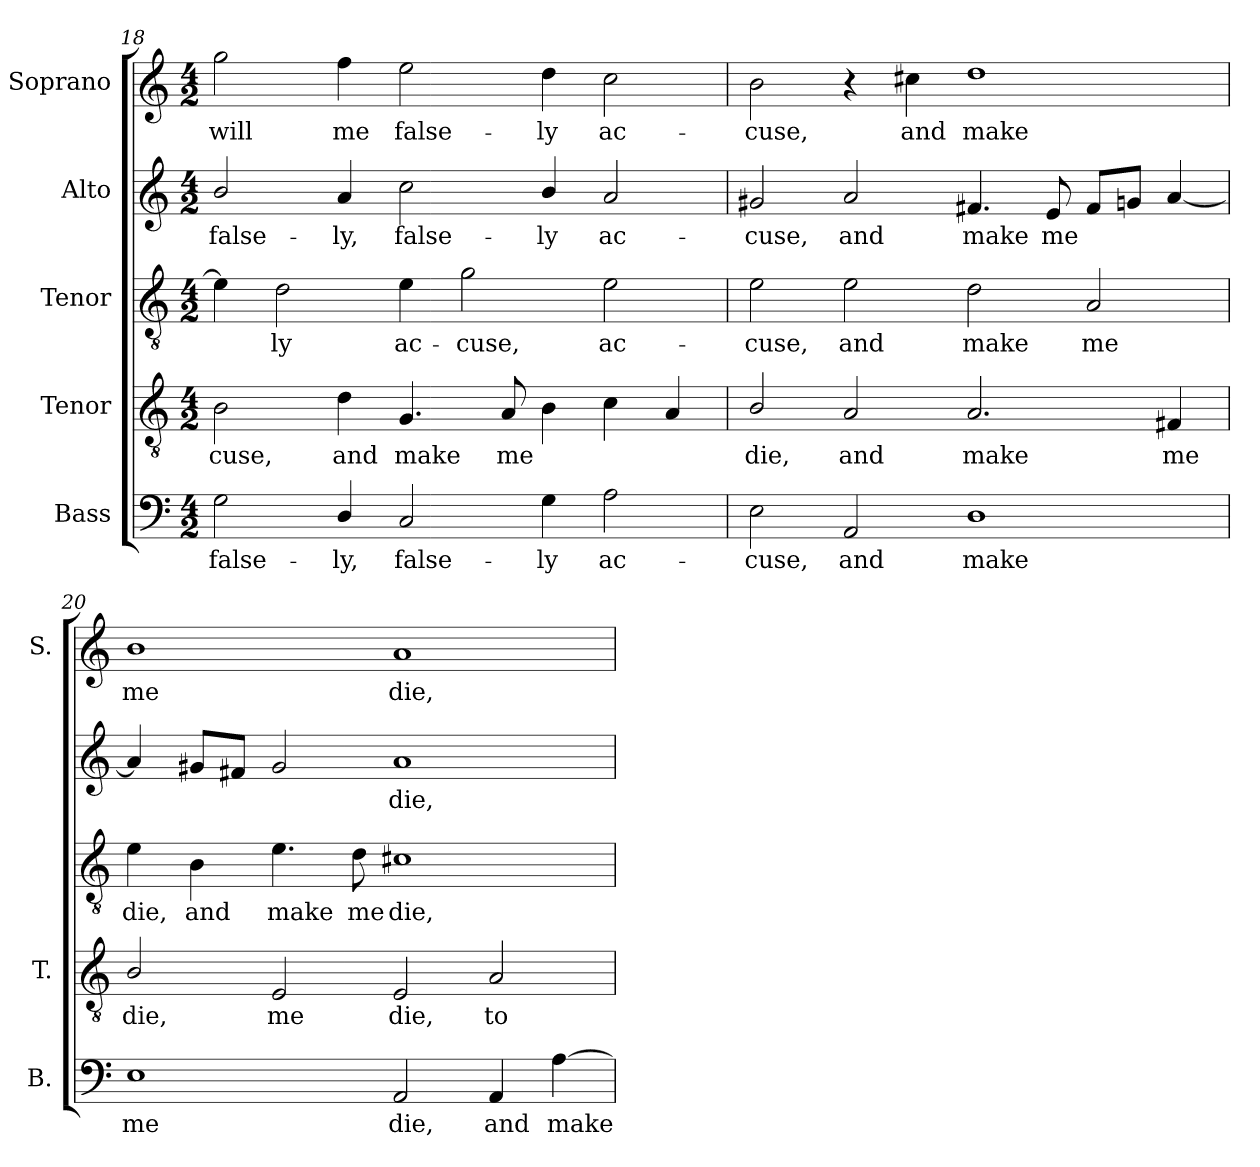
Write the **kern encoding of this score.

**kern	**text	**kern	**text	**kern	**text	**kern	**text	**kern	**text
*part5	*part5	*part4	*part4	*part3	*part3	*part2	*part2	*part1	*part1
*staff5	*staff5	*staff4	*staff4	*staff3	*staff3	*staff2	*staff2	*staff1	*staff1
*I"Bass	*	*I"Tenor	*	*I"Tenor	*	*I"Alto	*	*I"Soprano	*
*I'B.	*	*I'T.	*	*	*	*	*	*I'S.	*
!!LO:PB:g=z
*clefF4	*	*clefGv2	*	*clefGv2	*	*clefG2	*	*clefG2	*
*	*	*ITrd7c12	*	*ITrd7c12	*	*	*	*	*
*k[]	*	*k[]	*	*k[]	*	*k[]	*	*k[]	*
*C:	*	*C:	*	*C:	*	*C:	*	*C:	*
*M4/2	*	*M4/2	*	*M4/2	*	*M4/2	*	*M4/2	*
=18	=18	=18	=18	=18	=18	=18	=18	=18	=18
!	!LO:LY:b:color=#000000	!	!	!	!	!	!	!	!
!	!	!	!LO:LY:b:color=#000000	!	!	!	!	!	!
!	!	!	!	!	!	!	!LO:LY:b:color=#000000	!	!
!	!	!	!	!	!	!	!	!	!LO:LY:b:color=#000000
2Gi\	false-	2BBi\	-cuse,	4Ei\]	.	2bi/	false-	2ggi\	will
!	!	!	!	!	!LO:LY:b:color=#000000	!	!	!	!
.	.	.	.	2Di\	-ly	.	.	.	.
!	!LO:LY:b:color=#000000	!	!	!	!	!	!	!	!
!	!	!	!LO:LY:b:color=#000000	!	!	!	!	!	!
!	!	!	!	!	!	!	!LO:LY:b:color=#000000	!	!
!	!	!	!	!	!	!	!	!	!LO:LY:b:color=#000000
4Di/	-ly,	4Di\	and	.	.	4ai/	-ly,	4ffi\	me
!	!LO:LY:b:color=#000000	!	!	!	!	!	!	!	!
!	!	!	!LO:LY:b:color=#000000	!	!	!	!	!	!
!	!	!	!	!	!LO:LY:b:color=#000000	!	!	!	!
!	!	!	!	!	!	!	!LO:LY:b:color=#000000	!	!
!	!	!	!	!	!	!	!	!	!LO:LY:b:color=#000000
2Ci/	false-	4.GGi/	make	4Ei\	ac-	2cci\	false-	2eei\	false-
!	!	!	!	!	!LO:LY:b:color=#000000	!	!	!	!
.	.	.	.	2Gi\	-cuse,	.	.	.	.
!	!	!	!LO:LY:b:color=#000000	!	!	!	!	!	!
.	.	8AAi/	me	.	.	.	.	.	.
!	!LO:LY:b:color=#000000	!	!	!	!	!	!	!	!
!	!	!	!	!	!	!	!LO:LY:b:color=#000000	!	!
!	!	!	!	!	!	!	!	!	!LO:LY:b:color=#000000
4Gi\	-ly	4BBi\	.	.	.	4bi/	-ly	4ddi\	-ly
!	!LO:LY:b:color=#000000	!	!	!	!	!	!	!	!
!	!	!	!	!	!LO:LY:b:color=#000000	!	!	!	!
!	!	!	!	!	!	!	!LO:LY:b:color=#000000	!	!
!	!	!	!	!	!	!	!	!	!LO:LY:b:color=#000000
2Ai\	ac-	4Ci\	.	2Ei\	ac-	2ai/	ac-	2cci\	ac-
.	.	4AAi/	.	.	.	.	.	.	.
=19	=19	=19	=19	=19	=19	=19	=19	=19	=19
!	!LO:LY:b:color=#000000	!	!	!	!	!	!	!	!
!	!	!	!LO:LY:b:color=#000000	!	!	!	!	!	!
!	!	!	!	!	!LO:LY:b:color=#000000	!	!	!	!
!	!	!	!	!	!	!	!LO:LY:b:color=#000000	!	!
!	!	!	!	!	!	!	!	!	!LO:LY:b:color=#000000
2Ei\	-cuse,	2BBi/	die,	2Ei\	-cuse,	2g#Xi/	-cuse,	2bi\	-cuse,
!	!LO:LY:b:color=#000000	!	!	!	!	!	!	!	!
!	!	!	!LO:LY:b:color=#000000	!	!	!	!	!	!
!	!	!	!	!	!LO:LY:b:color=#000000	!	!	!	!
!	!	!	!	!	!	!	!LO:LY:b:color=#000000	!	!
2AAi/	and	2AAi/	and	2Ei\	and	2ai/	and	4r	.
!	!	!	!	!	!	!	!	!	!LO:LY:b:color=#000000
.	.	.	.	.	.	.	.	4cc#Xi\	and
!	!LO:LY:b:color=#000000	!	!	!	!	!	!	!	!
!	!	!	!LO:LY:b:color=#000000	!	!	!	!	!	!
!	!	!	!	!	!LO:LY:b:color=#000000	!	!	!	!
!	!	!	!	!	!	!	!LO:LY:b:color=#000000	!	!
!	!	!	!	!	!	!	!	!	!LO:LY:b:color=#000000
1Di	make	2.AAi/	make	2Di\	make	4.f#Xi/	make	1ddi	make
!	!	!	!	!	!	!	!LO:LY:b:color=#000000	!	!
.	.	.	.	.	.	8ei/	me	.	.
!	!	!	!	!	!LO:LY:b:color=#000000	!	!	!	!
.	.	.	.	2AAi/	me	8f#i/L	.	.	.
.	.	.	.	.	.	8gni/J	.	.	.
!	!	!	!LO:LY:b:color=#000000	!	!	!	!	!	!
.	.	4FF#Xi/	me	.	.	[4ai/	.	.	.
=20	=20	=20	=20	=20	=20	=20	=20	=20	=20
!	!LO:LY:b:color=#000000	!	!	!	!	!	!	!	!
!	!	!	!LO:LY:b:color=#000000	!	!	!	!	!	!
!	!	!	!	!	!LO:LY:b:color=#000000	!	!	!	!
!	!	!	!	!	!	!	!	!	!LO:LY:b:color=#000000
1Ei	me	2BBi/	die,	4Ei\	die,	4ai/]	.	1bi	me
!	!	!	!	!	!LO:LY:b:color=#000000	!	!	!	!
.	.	.	.	4BBi\	and	8g#Xi/L	.	.	.
.	.	.	.	.	.	8f#Xi/J	.	.	.
!	!	!	!LO:LY:b:color=#000000	!	!	!	!	!	!
!	!	!	!	!	!LO:LY:b:color=#000000	!	!	!	!
.	.	2EEi/	me	4.Ei\	make	2g#i/	.	.	.
!	!	!	!	!	!LO:LY:b:color=#000000	!	!	!	!
.	.	.	.	8Di\	me	.	.	.	.
!	!LO:LY:b:color=#000000	!	!	!	!	!	!	!	!
!	!	!	!LO:LY:b:color=#000000	!	!	!	!	!	!
!	!	!	!	!	!LO:LY:b:color=#000000	!	!	!	!
!	!	!	!	!	!	!	!LO:LY:b:color=#000000	!	!
!	!	!	!	!	!	!	!	!	!LO:LY:b:color=#000000
2AAi/	die,	2EEi/	die,	1C#Xi	die,	1ai	die,	1ai	die,
!	!LO:LY:b:color=#000000	!	!	!	!	!	!	!	!
!	!	!	!LO:LY:b:color=#000000	!	!	!	!	!	!
4AAi/	and	2AAi/	to	.	.	.	.	.	.
!	!LO:LY:b:color=#000000	!	!	!	!	!	!	!	!
[4Ai\	make	.	.	.	.	.	.	.	.
=	=	=	=	=	=	=	=	=	=
*-	*-	*-	*-	*-	*-	*-	*-	*-	*-
